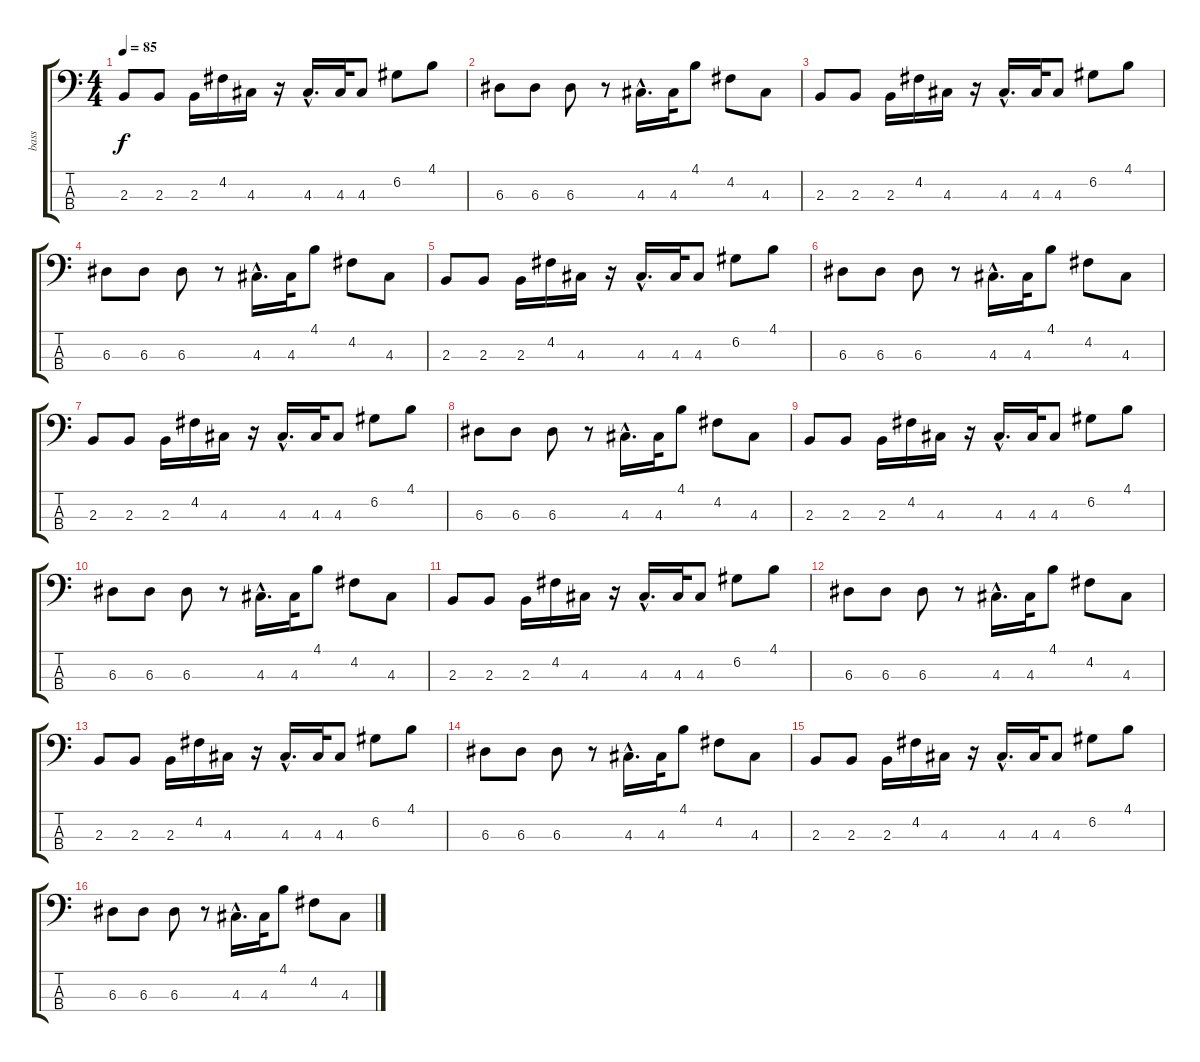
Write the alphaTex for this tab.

\track ("bass" "bass") {instrument acousticguitarnylon}
\staff {score tabs}
\tuning (G2 D2 A1 E1) {hide}
\ts (4 4)
\tempo 85
\clef f4
\ks c
2.3.8{dy f} 2.3.8 2.3.16 4.2.16 4.3.16 r.16 4.3{hac}.16{d} 4.3.32 4.3.8 6.2.8 4.1.8 |
6.3.8 6.3.8 6.3.8 r.8 4.3{hac}.16{d} 4.3.32 4.1.8 4.2.8 4.3.8 |
2.3.8 2.3.8 2.3.16 4.2.16 4.3.16 r.16 4.3{hac}.16{d} 4.3.32 4.3.8 6.2.8 4.1.8 |
6.3.8 6.3.8 6.3.8 r.8 4.3{hac}.16{d} 4.3.32 4.1.8 4.2.8 4.3.8 |
2.3.8 2.3.8 2.3.16 4.2.16 4.3.16 r.16 4.3{hac}.16{d} 4.3.32 4.3.8 6.2.8 4.1.8 |
6.3.8 6.3.8 6.3.8 r.8 4.3{hac}.16{d} 4.3.32 4.1.8 4.2.8 4.3.8 |
2.3.8 2.3.8 2.3.16 4.2.16 4.3.16 r.16 4.3{hac}.16{d} 4.3.32 4.3.8 6.2.8 4.1.8 |
6.3.8 6.3.8 6.3.8 r.8 4.3{hac}.16{d} 4.3.32 4.1.8 4.2.8 4.3.8 |
2.3.8 2.3.8 2.3.16 4.2.16 4.3.16 r.16 4.3{hac}.16{d} 4.3.32 4.3.8 6.2.8 4.1.8 |
6.3.8 6.3.8 6.3.8 r.8 4.3{hac}.16{d} 4.3.32 4.1.8 4.2.8 4.3.8 |
2.3.8 2.3.8 2.3.16 4.2.16 4.3.16 r.16 4.3{hac}.16{d} 4.3.32 4.3.8 6.2.8 4.1.8 |
6.3.8 6.3.8 6.3.8 r.8 4.3{hac}.16{d} 4.3.32 4.1.8 4.2.8 4.3.8 |
2.3.8 2.3.8 2.3.16 4.2.16 4.3.16 r.16 4.3{hac}.16{d} 4.3.32 4.3.8 6.2.8 4.1.8 |
6.3.8 6.3.8 6.3.8 r.8 4.3{hac}.16{d} 4.3.32 4.1.8 4.2.8 4.3.8 |
2.3.8 2.3.8 2.3.16 4.2.16 4.3.16 r.16 4.3{hac}.16{d} 4.3.32 4.3.8 6.2.8 4.1.8 |
6.3.8 6.3.8 6.3.8 r.8 4.3{hac}.16{d} 4.3.32 4.1.8 4.2.8 4.3.8
